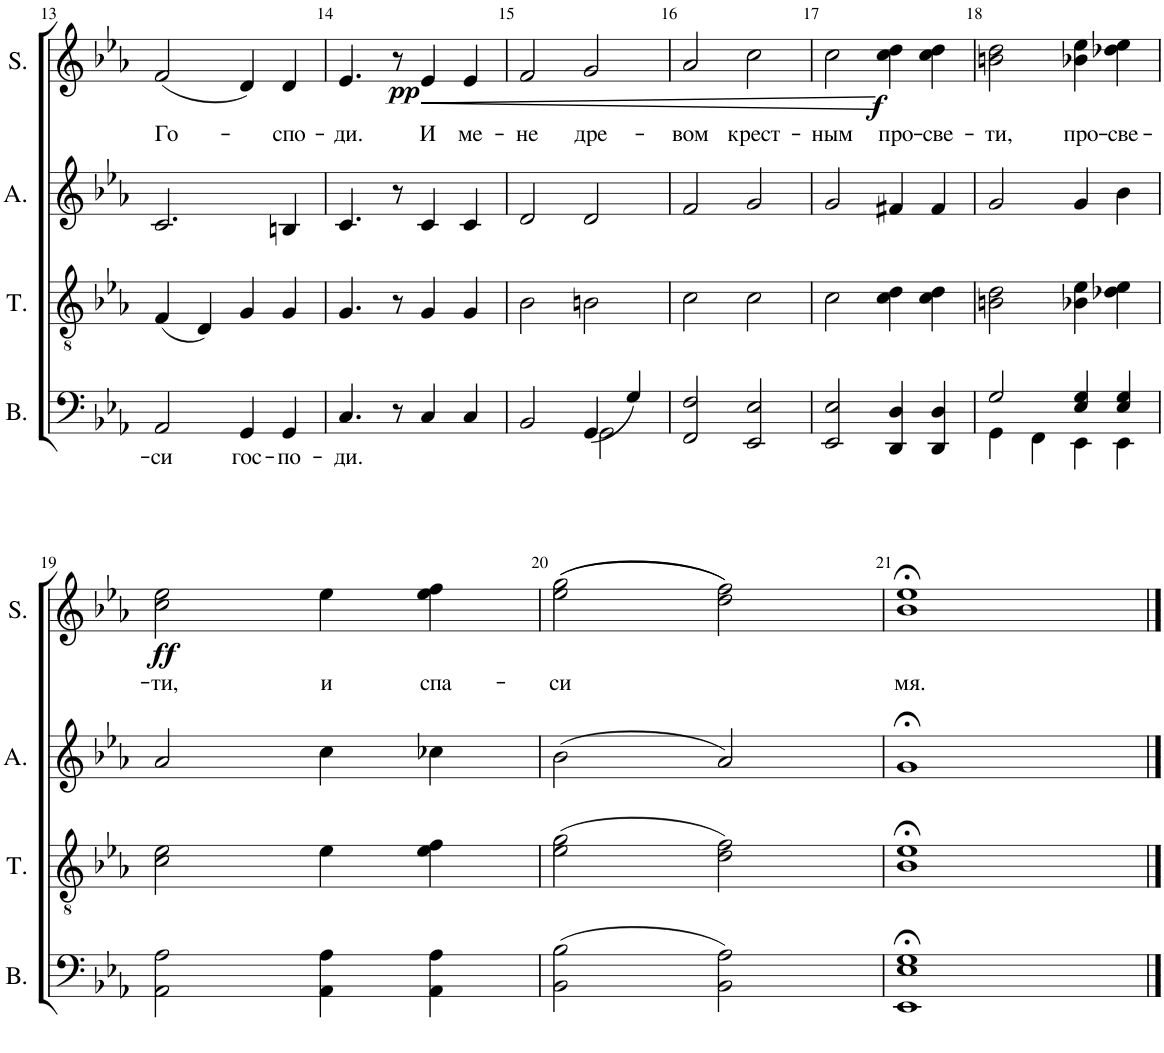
**kern	**text	**kern	**kern	**kern	**text	**dynam
*part4	*part4	*part3	*part2	*part1	*part1	*part1
*staff4	*staff4	*staff3	*staff2	*staff1	*staff1	*staff1
*I"Bass	*	*I"Tenor	*I"Alto	*I"Soprano	*	*
*I'B.	*	*I'T.	*I'A.	*I'S.	*	*
!!LO:PB:g=z
*clefF4	*	*clefGv2	*clefG2	*clefG2	*	*
*k[b-e-a-]	*	*k[b-e-a-]	*k[b-e-a-]	*k[b-e-a-]	*	*
*M4/4	*	*M4/4	*M4/4	*M4/4	*	*
=13	=13	=13	=13	=13	=13	=13
!	!LO:LY:b	!	!	!	!LO:LY:b	!
2AA-/	-си	(4F/	2.c/	(2f/	Го-	.
.	.	4D/)	.	.	.	.
!	!LO:LY:b	!	!	!	!	!
4GG/	гос-	4G/	.	4d/)	.	.
!	!LO:LY:b	!	!	!	!LO:LY:b	!
4GG/	-по-	4G/	4Bn/	4d/	-спо-	.
=14	=14	=14	=14	=14	=14	=14
!	!LO:LY:b	!	!	!	!LO:LY:b	!
4.C/	-ди.	4.G/	4.c/	4.e-/	-ди.	.
!	!	!	!	!	!	!LO:DY:b
8r	.	8r	8r	8r	.	pp
!	!	!	!	!	!LO:LY:b	!LO:HP:b
4C/	.	4G/	4c/	4e-/	И	<
!	!	!	!	!	!LO:LY:b	!
4C/	.	4G/	4c/	4e-/	ме-	.
=15	=15	=15	=15	=15	=15	=15
*^	*	*	*	*	*	*
!	!	!	!	!	!	!LO:LY:b	!
2ryy	2BB-/	.	2B-\	2d/	2f/	-не	.
!	!	!	!	!	!	!LO:LY:b	!
2GG\	(4GG/	.	2Bn\	2d/	2g/	дре-	.
.	4G/)	.	.	.	.	.	.
=16	=16	=16	=16	=16	=16	=16	=16
!	!	!	!	!	!	!LO:LY:b	!
*v	*v	*	*	*	*	*	*
2FF/ 2F/	.	2c\	2f/	2a-/	-вом	.
!	!	!	!	!	!LO:LY:b	!
2EE-/ 2E-/	.	2c\	2g/	2cc\	крест-	.
=17	=17	=17	=17	=17	=17	=17
!	!	!	!	!	!LO:LY:b	!
2EE-/ 2E-/	.	2c\	2g/	2cc\	-ным	.
!	!	!	!	!	!LO:LY:b	!LO:DY:b
4DD/ 4D/	.	4c\ 4d\	4f#X/	4cc\ 4dd\	про-	f
!	!	!	!	!	!LO:LY:b	!
4DD/ 4D/	.	4c\ 4d\	4f#/	4cc\ 4dd\	-све-	.
.	.	.	.	.	.	[
=18	=18	=18	=18	=18	=18	=18
*^	*	*	*	*	*	*
!	!	!	!	!	!	!LO:LY:b	!
2G/	4GG\	.	2Bn\ 2d\	2g/	2bn\ 2dd\	-ти,	.
.	4FF\	.	.	.	.	.	.
!	!	!	!	!	!	!LO:LY:b	!
4E-/ 4G/	4EE-\	.	4B-X\ 4e-\	4g/	4b-X\ 4ee-\	про-	.
!	!	!	!	!	!	!LO:LY:b	!
4E-/ 4G/	4EE-\	.	4d-X\ 4e-\	4b-\	4dd-X\ 4ee-\	-све-	.
!!LO:LB:g=z
=19	=19	=19	=19	=19	=19	=19	=19
!	!	!	!	!	!	!LO:LY:b	!LO:DY:b
*v	*v	*	*	*	*	*	*
2AA-\ 2A-\	.	2c\ 2e-\	2a-/	2cc\ 2ee-\	-ти,	ff
!	!	!	!	!	!LO:LY:b	!
4AA-\ 4A-\	.	4e-\	4cc\	4ee-\	и	.
!	!	!	!	!	!LO:LY:b	!
4AA-\ 4A-\	.	4e-\ 4f\	4cc-X\	4ee-\ 4ff\	спа-	.
=20	=20	=20	=20	=20	=20	=20
!	!	!	!	!	!LO:LY:b	!
(2BB-\ 2B-\	.	(2e-\ 2g\	(2b-\	((2ee-\ 2gg\	-си	.
2BB-\ 2A-\)	.	2d\ 2f\)	2a-/)	2dd\ 2ff\))	.	.
=21	=21	=21	=21	=21	=21	=21
!	!	!	!	!	!LO:LY:b	!
1EE-;< 1E-;< 1G;<	.	1B-;< 1e-;<	1g;<	1b-;< 1ee-;<	мя.	.
==	==	==	==	==	==	==
*-	*-	*-	*-	*-	*-	*-
